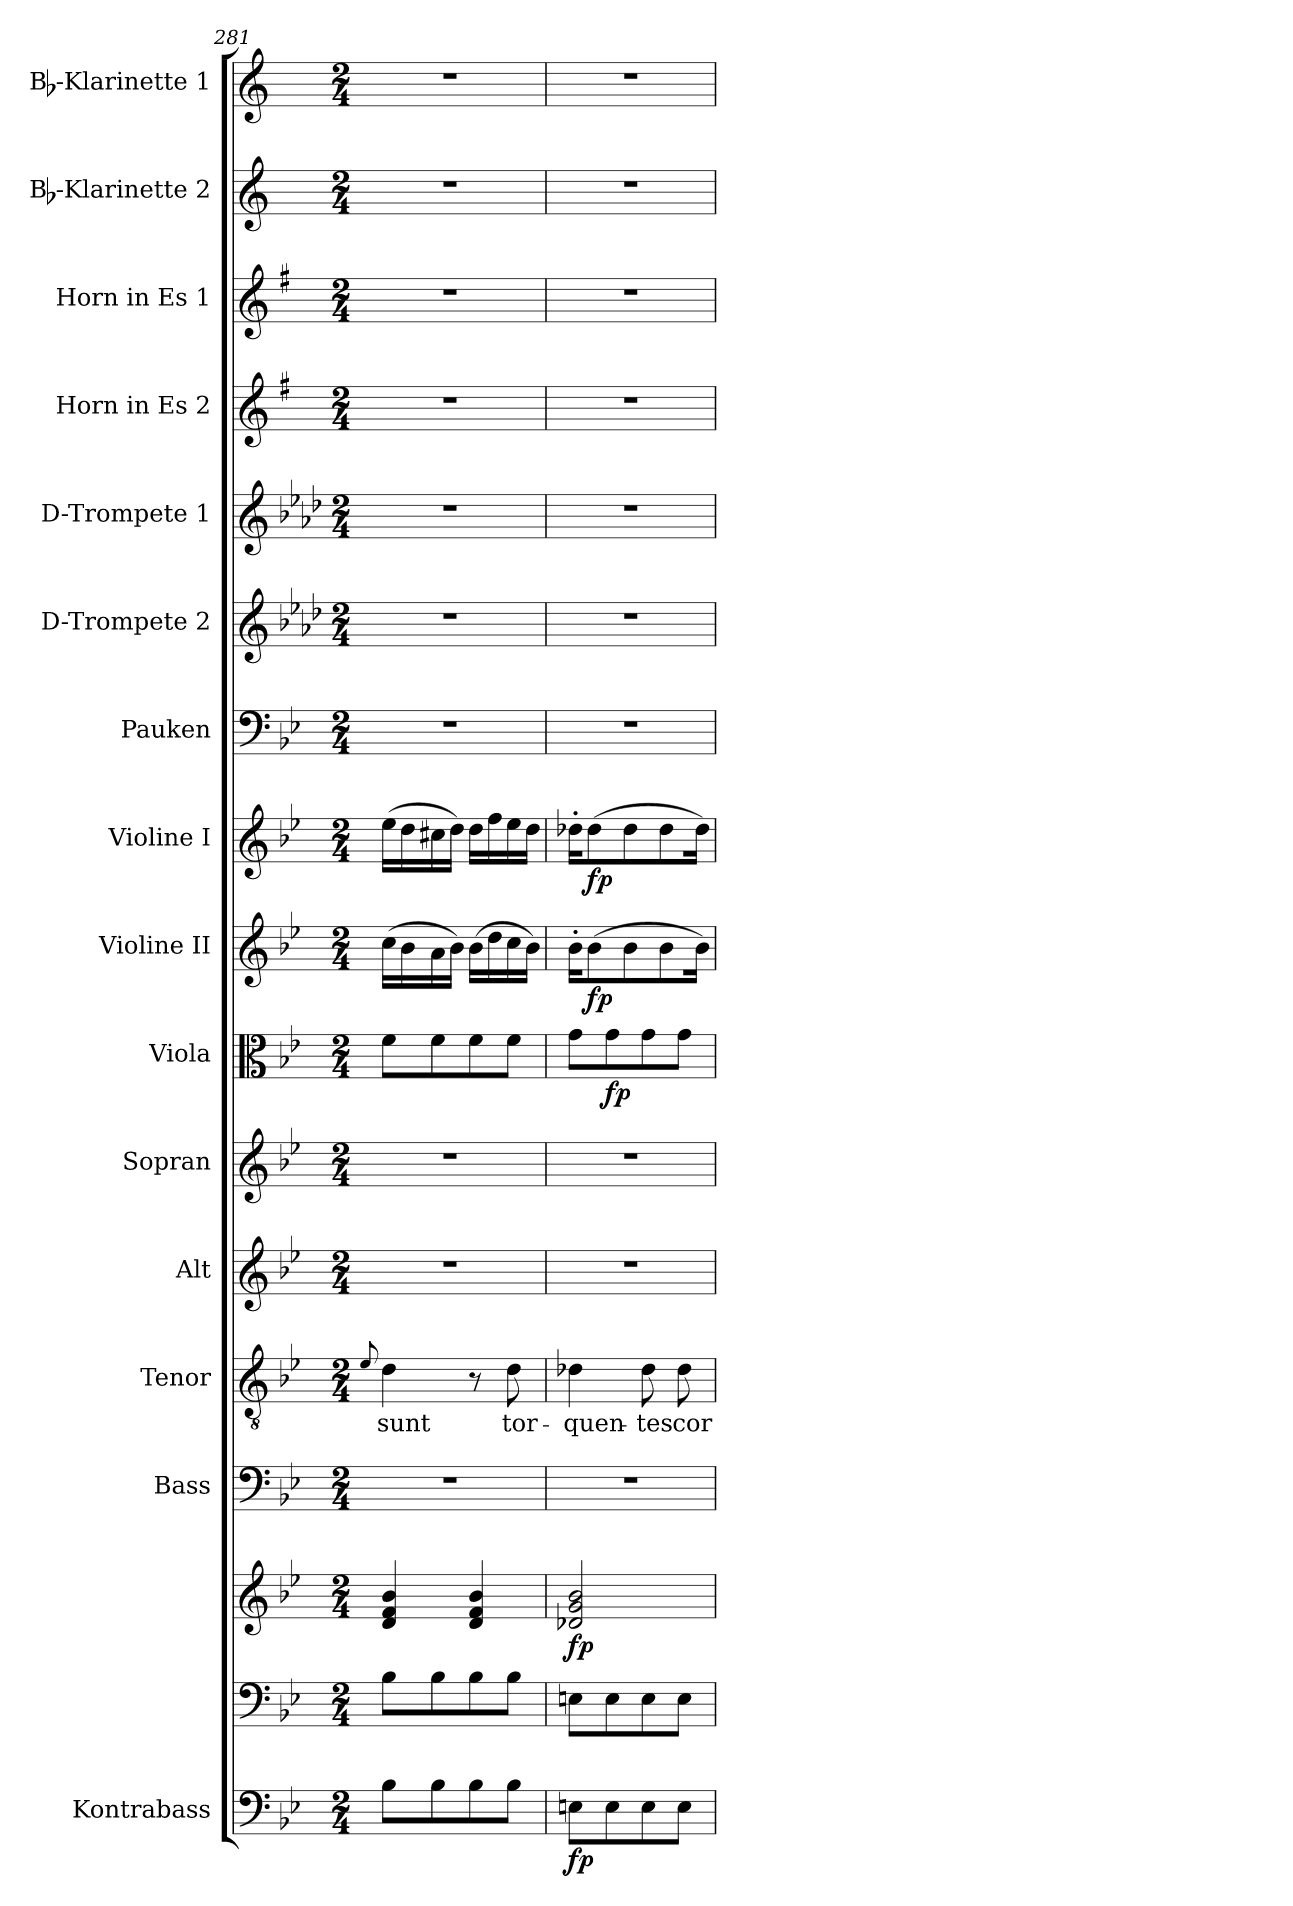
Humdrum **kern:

**kern	**dynam	**kern	**kern	**dynam	**kern	**kern	**text	**kern	**kern	**kern	**dynam	**kern	**dynam	**kern	**dynam	**kern	**kern	**kern	**kern	**kern	**kern	**kern
*part16	*part16	*part15	*part15	*part15	*part14	*part13	*part13	*part12	*part11	*part10	*part10	*part9	*part9	*part8	*part8	*part7	*part6	*part5	*part4	*part3	*part2	*part1
*staff17	*staff17	*staff16	*staff15	*staff15/16	*staff14	*staff13	*staff13	*staff12	*staff11	*staff10	*staff10	*staff9	*staff9	*staff8	*staff8	*staff7	*staff6	*staff5	*staff4	*staff3	*staff2	*staff1
*I"Kontrabass	*	*	*	*	*I"Bass	*I"Tenor	*	*I"Alt	*I"Sopran	*I"Viola	*	*I"Violine II	*	*I"Violine I	*	*I"Pauken	*I"D-Trompete 2	*I"D-Trompete 1	*I"Horn in Es 2	*I"Horn in Es 1	*I"Bb-Klarinette 2	*I"Bb-Klarinette 1
*I'Kb.	*	*	*	*	*I'B.	*I'T.	*	*I'A.	*I'S.	*I'Vla.	*	*I'Vl. II	*	*I'Vl. I	*	*I'Pk.	*I'D Trp. 2	*I'D Trp. 1	*	*	*I'Bb Kl. 2	*I'Bb Kl. 1
*clefF4	*	*clefF4	*clefG2	*	*clefF4	*clefGv2	*	*clefG2	*clefG2	*clefC3	*	*clefG2	*	*clefG2	*	*clefF4	*clefG2	*clefG2	*clefG2	*clefG2	*clefG2	*clefG2
*ITrd7c12	*	*	*	*	*	*	*	*	*	*	*	*	*	*	*	*	*ITrd-1c-2	*ITrd-1c-2	*ITrd5c9	*ITrd5c9	*ITrd1c2	*ITrd1c2
*k[b-e-]	*	*k[b-e-]	*k[b-e-]	*	*k[b-e-]	*k[b-e-]	*	*k[b-e-]	*k[b-e-]	*k[b-e-]	*	*k[b-e-]	*	*k[b-e-]	*	*k[b-e-]	*k[b-e-]	*k[b-e-]	*k[b-e-]	*k[b-e-]	*k[b-e-]	*k[b-e-]
*B-:	*	*B-:	*B-:	*	*B-:	*B-:	*	*B-:	*B-:	*B-:	*	*B-:	*	*B-:	*	*B-:	*B-:	*B-:	*B-:	*B-:	*B-:	*B-:
*M2/4	*	*M2/4	*M2/4	*	*M2/4	*M2/4	*	*M2/4	*M2/4	*M2/4	*	*M2/4	*	*M2/4	*	*M2/4	*M2/4	*M2/4	*M2/4	*M2/4	*M2/4	*M2/4
=281	=281	=281	=281	=281	=281	=281	=281	=281	=281	=281	=281	=281	=281	=281	=281	=281	=281	=281	=281	=281	=281	=281
.	.	.	.	.	.	8qqe-/	.	.	.	.	.	.	.	.	.	.	.	.	.	.	.	.
!	!	!	!	!	!	!	!LO:LY:b	!	!	!	!	!	!	!	!	!	!	!	!	!	!	!
8BB-\L	.	8B-\L	4d/ 4f/ 4b-/	.	2r	4d\	sunt	2r	2r	8f\L	.	(>16cc\LL	.	(>16ee-\LL	.	2r	2r	2r	2r	2r	2r	2r
.	.	.	.	.	.	.	.	.	.	.	.	16b-\	.	16dd\	.	.	.	.	.	.	.	.
8BB-\	.	8B-\	.	.	.	.	.	.	.	8f\	.	16a\	.	16cc#X\	.	.	.	.	.	.	.	.
.	.	.	.	.	.	.	.	.	.	.	.	16b-\JJ)	.	16dd\JJ)	.	.	.	.	.	.	.	.
8BB-\	.	8B-\	4d/ 4f/ 4b-/	.	.	8r	.	.	.	8f\	.	(>16b-\LL	.	16dd\LL	.	.	.	.	.	.	.	.
.	.	.	.	.	.	.	.	.	.	.	.	16dd\	.	16ff\	.	.	.	.	.	.	.	.
!	!	!	!	!	!	!	!LO:LY:b	!	!	!	!	!	!	!	!	!	!	!	!	!	!	!
8BB-\J	.	8B-\J	.	.	.	8d\	tor-	.	.	8f\J	.	16cc\	.	16ee-\	.	.	.	.	.	.	.	.
.	.	.	.	.	.	.	.	.	.	.	.	16b-\JJ)	.	16dd\JJ	.	.	.	.	.	.	.	.
=282	=282	=282	=282	=282	=282	=282	=282	=282	=282	=282	=282	=282	=282	=282	=282	=282	=282	=282	=282	=282	=282	=282
!	!LO:DY:b	!	!	!LO:DY:b	!	!	!LO:LY:b	!	!	!	!	!	!	!	!	!	!	!	!	!	!	!
8EEn\L	fp	8En\L	2d-X/ 2g/ 2b-/	fp	2r	4d-X\	-quen-	2r	2r	8g\L	.	16b-'>\KL	.	16dd-X'>\KL	.	2r	2r	2r	2r	2r	2r	2r
!	!	!	!	!	!	!	!	!	!	!	!	!	!LO:DY:b	!	!LO:DY:b	!	!	!	!	!	!	!
.	.	.	.	.	.	.	.	.	.	.	.	(>8b-\	fp	(>8dd-\	fp	.	.	.	.	.	.	.
!	!	!	!	!	!	!	!	!	!	!	!LO:DY:b	!	!	!	!	!	!	!	!	!	!	!
8EE\	.	8E\	.	.	.	.	.	.	.	8g\	fp	.	.	.	.	.	.	.	.	.	.	.
.	.	.	.	.	.	.	.	.	.	.	.	8b-\	.	8dd-\	.	.	.	.	.	.	.	.
!	!	!	!	!	!	!	!LO:LY:b	!	!	!	!	!	!	!	!	!	!	!	!	!	!	!
8EE\	.	8E\	.	.	.	8d-\	-tes	.	.	8g\	.	.	.	.	.	.	.	.	.	.	.	.
.	.	.	.	.	.	.	.	.	.	.	.	8b-\	.	8dd-\	.	.	.	.	.	.	.	.
!	!	!	!	!	!	!	!LO:LY:b	!	!	!	!	!	!	!	!	!	!	!	!	!	!	!
8EE\J	.	8E\J	.	.	.	8d-\	cor	.	.	8g\J	.	.	.	.	.	.	.	.	.	.	.	.
.	.	.	.	.	.	.	.	.	.	.	.	16b-\Jk)	.	16dd-\Jk)	.	.	.	.	.	.	.	.
=	=	=	=	=	=	=	=	=	=	=	=	=	=	=	=	=	=	=	=	=	=	=
*-	*-	*-	*-	*-	*-	*-	*-	*-	*-	*-	*-	*-	*-	*-	*-	*-	*-	*-	*-	*-	*-	*-
